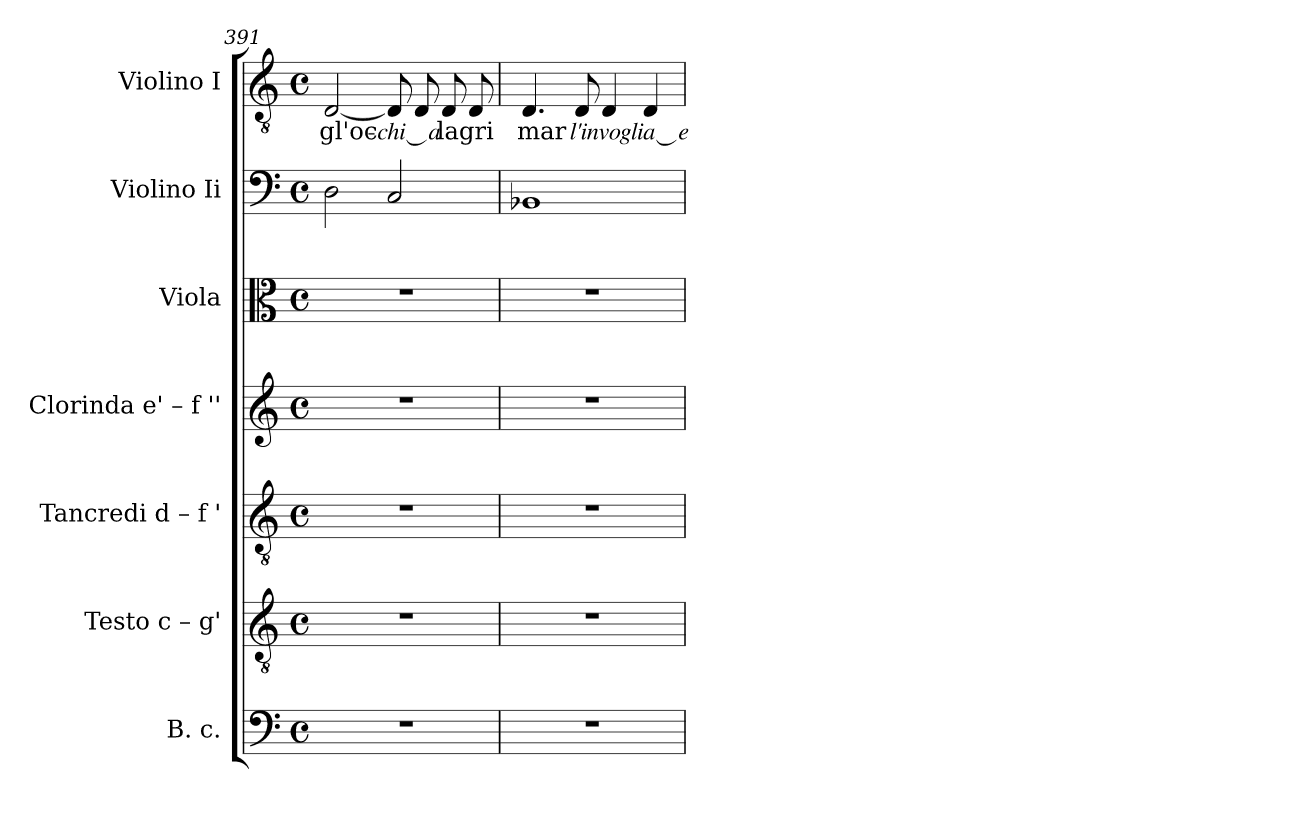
**kern	**kern	**kern	**kern	**kern	**kern	**kern	**text
*part7	*part6	*part5	*part4	*part3	*part2	*part1	*part1
*staff7	*staff6	*staff5	*staff4	*staff3	*staff2	*staff1	*staff1
*I"B. c.	*I"Testo  c – g'	*I"Tancredi  d – f '	*I"Clorinda  e' – f ''	*I"Viola	*I"Violino Ii	*I"Violino I	*
*clefF4	*clefGv2	*clefGv2	*clefG2	*clefC3	*clefF4	*clefGv2	*
*k[]	*k[]	*k[]	*k[]	*k[]	*k[]	*k[]	*
*C:	*C:	*C:	*C:	*C:	*C:	*C:	*
*M4/4	*M4/4	*M4/4	*M4/4	*M4/4	*M4/4	*M4/4	*
*met(c)	*met(c)	*met(c)	*met(c)	*met(c)	*met(c)	*met(c)	*
=391	=391	=391	=391	=391	=391	=391	=391
!	!	!	!	!	!	!	!LO:LY:b:cj
1r	1r	1r	1r	1r	2D\	[<2D/	gl'oc-
!	!	!	!	!	!	!	!LO:LY:b:cj
.	.	.	.	.	2C/	8D/]	-chi‿a
!	!	!	!	!	!	!	!LO:LY:b:cj
.	.	.	.	.	.	8D/	.
!	!	!	!	!	!	!	!LO:LY:b:cj
.	.	.	.	.	.	8D/	lagri-
!	!	!	!	!	!	!	!LO:LY:b:cj
.	.	.	.	.	.	8D/	--
=392	=392	=392	=392	=392	=392	=392	=392
!	!	!	!	!	!	!	!LO:LY:b:cj
1r	1r	1r	1r	1r	1BB-X	4.D/	-mar
!	!	!	!	!	!	!	!LO:LY:b:cj
.	.	.	.	.	.	8D/	l'invoglia‿e
!	!	!	!	!	!	!	!LO:LY:b:cj
.	.	.	.	.	.	4D/	.
!	!	!	!	!	!	!	!LO:LY:b:cj
.	.	.	.	.	.	4D/	.
=	=	=	=	=	=	=	=
*-	*-	*-	*-	*-	*-	*-	*-
